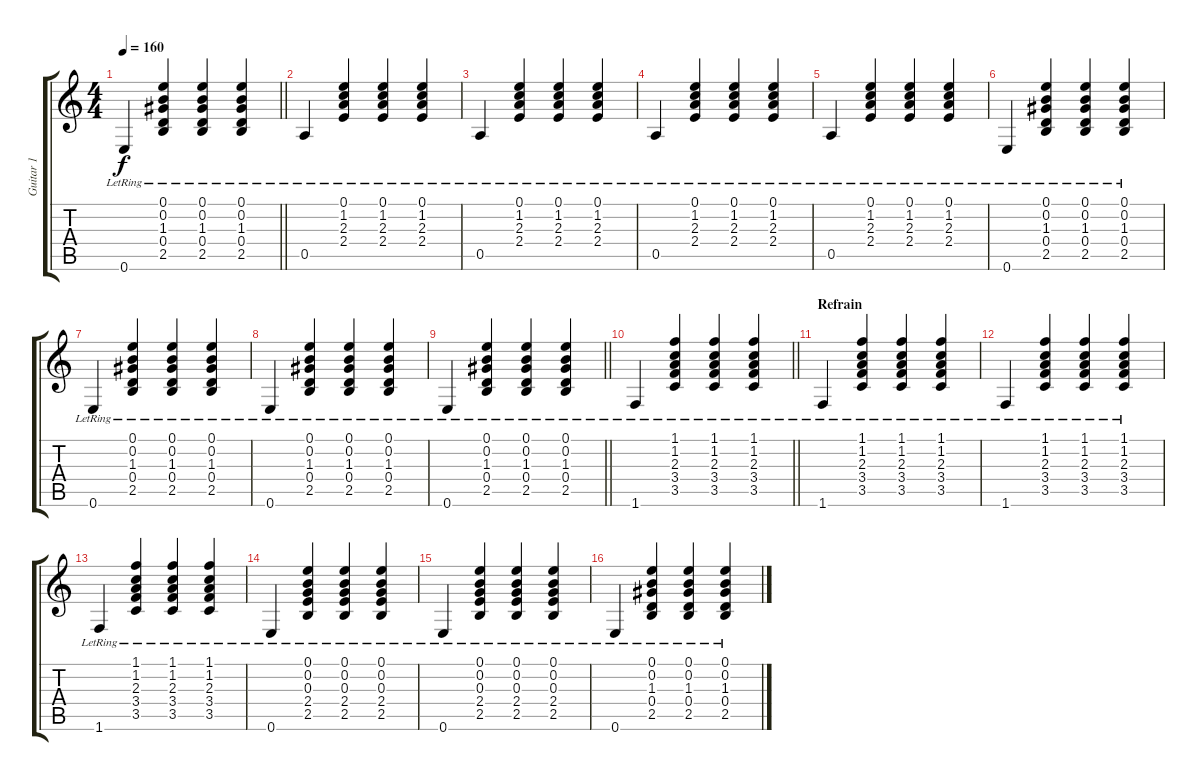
\track ("Guitar 1" "Guitar 1") {instrument acousticguitarsteel}
\staff {score tabs}
\tuning (E4 B3 G3 D3 A2 E2) {hide}
\ts (4 4)
\tempo 160
\clef g2
\barLineRight lightlight
\ks c
0.6{lr}.4{dy f} (0.1{lr} 0.2{lr} 1.3{lr} 0.4{lr} 2.5{lr}).4 (0.1{lr} 0.2{lr} 1.3{lr} 0.4{lr} 2.5{lr}).4 (0.1{lr} 0.2{lr} 1.3{lr} 0.4{lr} 2.5{lr}).4 |
0.5{lr}.4 (0.1{lr} 1.2{lr} 2.3{lr} 2.4{lr}).4 (0.1{lr} 1.2{lr} 2.3{lr} 2.4{lr}).4 (0.1{lr} 1.2{lr} 2.3{lr} 2.4{lr}).4 |
0.5{lr}.4 (0.1{lr} 1.2{lr} 2.3{lr} 2.4{lr}).4 (0.1{lr} 1.2{lr} 2.3{lr} 2.4{lr}).4 (0.1{lr} 1.2{lr} 2.3{lr} 2.4{lr}).4 |
0.5{lr}.4 (0.1{lr} 1.2{lr} 2.3{lr} 2.4{lr}).4 (0.1{lr} 1.2{lr} 2.3{lr} 2.4{lr}).4 (0.1{lr} 1.2{lr} 2.3{lr} 2.4{lr}).4 |
0.5{lr}.4 (0.1{lr} 1.2{lr} 2.3{lr} 2.4{lr}).4 (0.1{lr} 1.2{lr} 2.3{lr} 2.4{lr}).4 (0.1{lr} 1.2{lr} 2.3{lr} 2.4{lr}).4 |
0.6{lr}.4 (0.1{lr} 0.2{lr} 1.3{lr} 0.4{lr} 2.5{lr}).4 (0.1{lr} 0.2{lr} 1.3{lr} 0.4{lr} 2.5{lr}).4 (0.1{lr} 0.2{lr} 1.3{lr} 0.4{lr} 2.5{lr}).4 |
0.6{lr}.4 (0.1{lr} 0.2{lr} 1.3{lr} 0.4{lr} 2.5{lr}).4 (0.1{lr} 0.2{lr} 1.3{lr} 0.4{lr} 2.5{lr}).4 (0.1{lr} 0.2{lr} 1.3{lr} 0.4{lr} 2.5{lr}).4 |
0.6{lr}.4 (0.1{lr} 0.2{lr} 1.3{lr} 0.4{lr} 2.5{lr}).4 (0.1{lr} 0.2{lr} 1.3{lr} 0.4{lr} 2.5{lr}).4 (0.1{lr} 0.2{lr} 1.3{lr} 0.4{lr} 2.5{lr}).4 |
\barLineRight lightlight
0.6{lr}.4 (0.1{lr} 0.2{lr} 1.3{lr} 0.4{lr} 2.5{lr}).4 (0.1{lr} 0.2{lr} 1.3{lr} 0.4{lr} 2.5{lr}).4 (0.1{lr} 0.2{lr} 1.3{lr} 0.4{lr} 2.5{lr}).4 |
\barLineRight lightlight
1.6{lr}.4 (1.1{lr} 1.2{lr} 2.3{lr} 3.4{lr} 3.5{lr}).4 (1.1{lr} 1.2{lr} 2.3{lr} 3.4{lr} 3.5{lr}).4 (1.1{lr} 1.2{lr} 2.3{lr} 3.4{lr} 3.5{lr}).4 |
\section ("" "Refrain")
1.6{lr}.4 (1.1{lr} 1.2{lr} 2.3{lr} 3.4{lr} 3.5{lr}).4 (1.1{lr} 1.2{lr} 2.3{lr} 3.4{lr} 3.5{lr}).4 (1.1{lr} 1.2{lr} 2.3{lr} 3.4{lr} 3.5{lr}).4 |
1.6{lr}.4 (1.1{lr} 1.2{lr} 2.3{lr} 3.4{lr} 3.5{lr}).4 (1.1{lr} 1.2{lr} 2.3{lr} 3.4{lr} 3.5{lr}).4 (1.1{lr} 1.2{lr} 2.3{lr} 3.4{lr} 3.5{lr}).4 |
1.6{lr}.4 (1.1{lr} 1.2{lr} 2.3{lr} 3.4{lr} 3.5{lr}).4 (1.1{lr} 1.2{lr} 2.3{lr} 3.4{lr} 3.5{lr}).4 (1.1{lr} 1.2{lr} 2.3{lr} 3.4{lr} 3.5{lr}).4 |
0.6{lr}.4 (0.1{lr} 0.2{lr} 0.3{lr} 2.4{lr} 2.5{lr}).4 (0.1{lr} 0.2{lr} 0.3{lr} 2.4{lr} 2.5{lr}).4 (0.1{lr} 0.2{lr} 0.3{lr} 2.4{lr} 2.5{lr}).4 |
0.6{lr}.4 (0.1{lr} 0.2{lr} 0.3{lr} 2.4{lr} 2.5{lr}).4 (0.1{lr} 0.2{lr} 0.3{lr} 2.4{lr} 2.5{lr}).4 (0.1{lr} 0.2{lr} 0.3{lr} 2.4{lr} 2.5{lr}).4 |
0.6{lr}.4 (0.1{lr} 0.2{lr} 1.3{lr} 0.4{lr} 2.5{lr}).4 (0.1{lr} 0.2{lr} 1.3{lr} 0.4{lr} 2.5{lr}).4 (0.1{lr} 0.2{lr} 1.3{lr} 0.4{lr} 2.5{lr}).4
